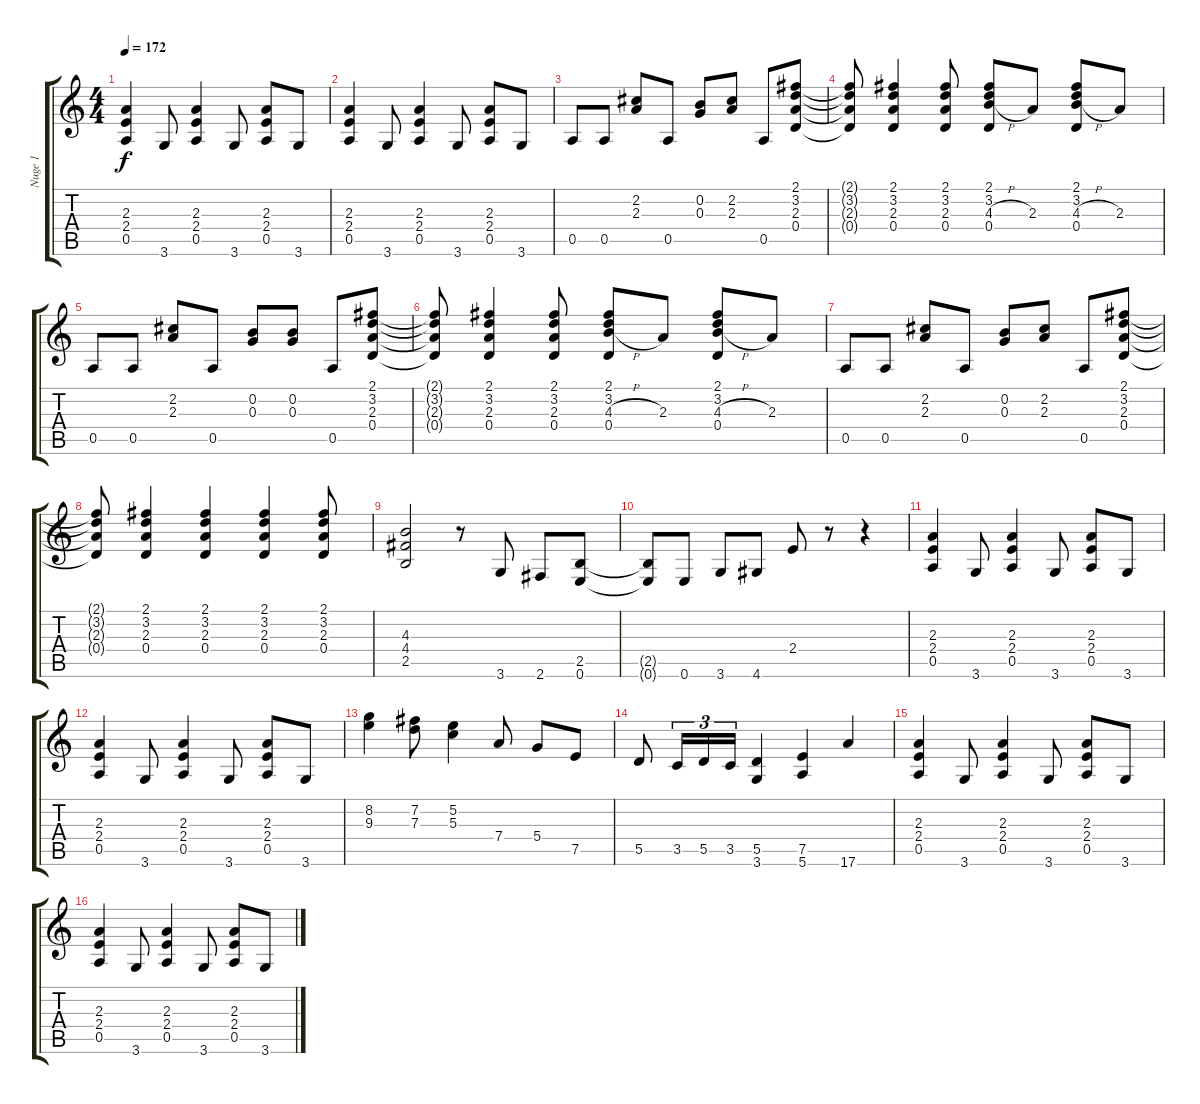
\track ("Nuge 1" "Nuge 1") {instrument overdrivenguitar}
\staff {score tabs}
\tuning (E4 B3 G3 D3 A2 E2) {hide}
\ts (4 4)
\tempo 172
\clef g2
\ks c
(2.3 2.4 0.5).4{dy f} 3.6.8 (2.3 2.4 0.5).4 3.6.8 (2.3 2.4 0.5).8 3.6.8 |
(2.3 2.4 0.5).4 3.6.8 (2.3 2.4 0.5).4 3.6.8 (2.3 2.4 0.5).8 3.6.8 |
0.5.8 0.5.8 (2.2 2.3).8 0.5.8 (0.2 0.3).8 (2.2 2.3).8 0.5.8 (2.1 3.2 2.3 0.4).8 |
(2.1{t} 3.2{t} 2.3{t} 0.4{t}).8 (2.1 3.2 2.3 0.4).4 (2.1 3.2 2.3 0.4).8 (2.1 3.2 4.3{h} 0.4).8 2.3.8 (2.1 3.2 4.3{h} 0.4).8 2.3.8 |
0.5.8 0.5.8 (2.2 2.3).8 0.5.8 (0.2 0.3).8 (0.2 0.3).8 0.5.8 (2.1 3.2 2.3 0.4).8 |
(2.1{t} 3.2{t} 2.3{t} 0.4{t}).8 (2.1 3.2 2.3 0.4).4 (2.1 3.2 2.3 0.4).8 (2.1 3.2 4.3{h} 0.4).8 2.3.8 (2.1 3.2 4.3{h} 0.4).8 2.3.8 |
0.5.8 0.5.8 (2.2 2.3).8 0.5.8 (0.2 0.3).8 (2.2 2.3).8 0.5.8 (2.1 3.2 2.3 0.4).8 |
(2.1{t} 3.2{t} 2.3{t} 0.4{t}).8 (2.1 3.2 2.3 0.4).4 (2.1 3.2 2.3 0.4).4 (2.1 3.2 2.3 0.4).4 (2.1 3.2 2.3 0.4).8 |
(4.3 4.4 2.5).2 r.8 3.6.8 2.6.8 (2.5 0.6).8 |
(2.5{t} 0.6{t}).8 0.6.8 3.6.8 4.6.8 2.4.8 r.8 r.4 |
(2.3 2.4 0.5).4 3.6.8 (2.3 2.4 0.5).4 3.6.8 (2.3 2.4 0.5).8 3.6.8 |
(2.3 2.4 0.5).4 3.6.8 (2.3 2.4 0.5).4 3.6.8 (2.3 2.4 0.5).8 3.6.8 |
(8.2 9.3).4 (7.2 7.3).8 (5.2 5.3).4 7.4.8 5.4.8 7.5.8 |
5.5.8 3.5.16{tu (3 2)} 5.5.16{tu (3 2)} 3.5.16{tu (3 2)} (5.5 3.6).4 (7.5 5.6).4 17.6.4 |
(2.3 2.4 0.5).4 3.6.8 (2.3 2.4 0.5).4 3.6.8 (2.3 2.4 0.5).8 3.6.8 |
(2.3 2.4 0.5).4 3.6.8 (2.3 2.4 0.5).4 3.6.8 (2.3 2.4 0.5).8 3.6.8
